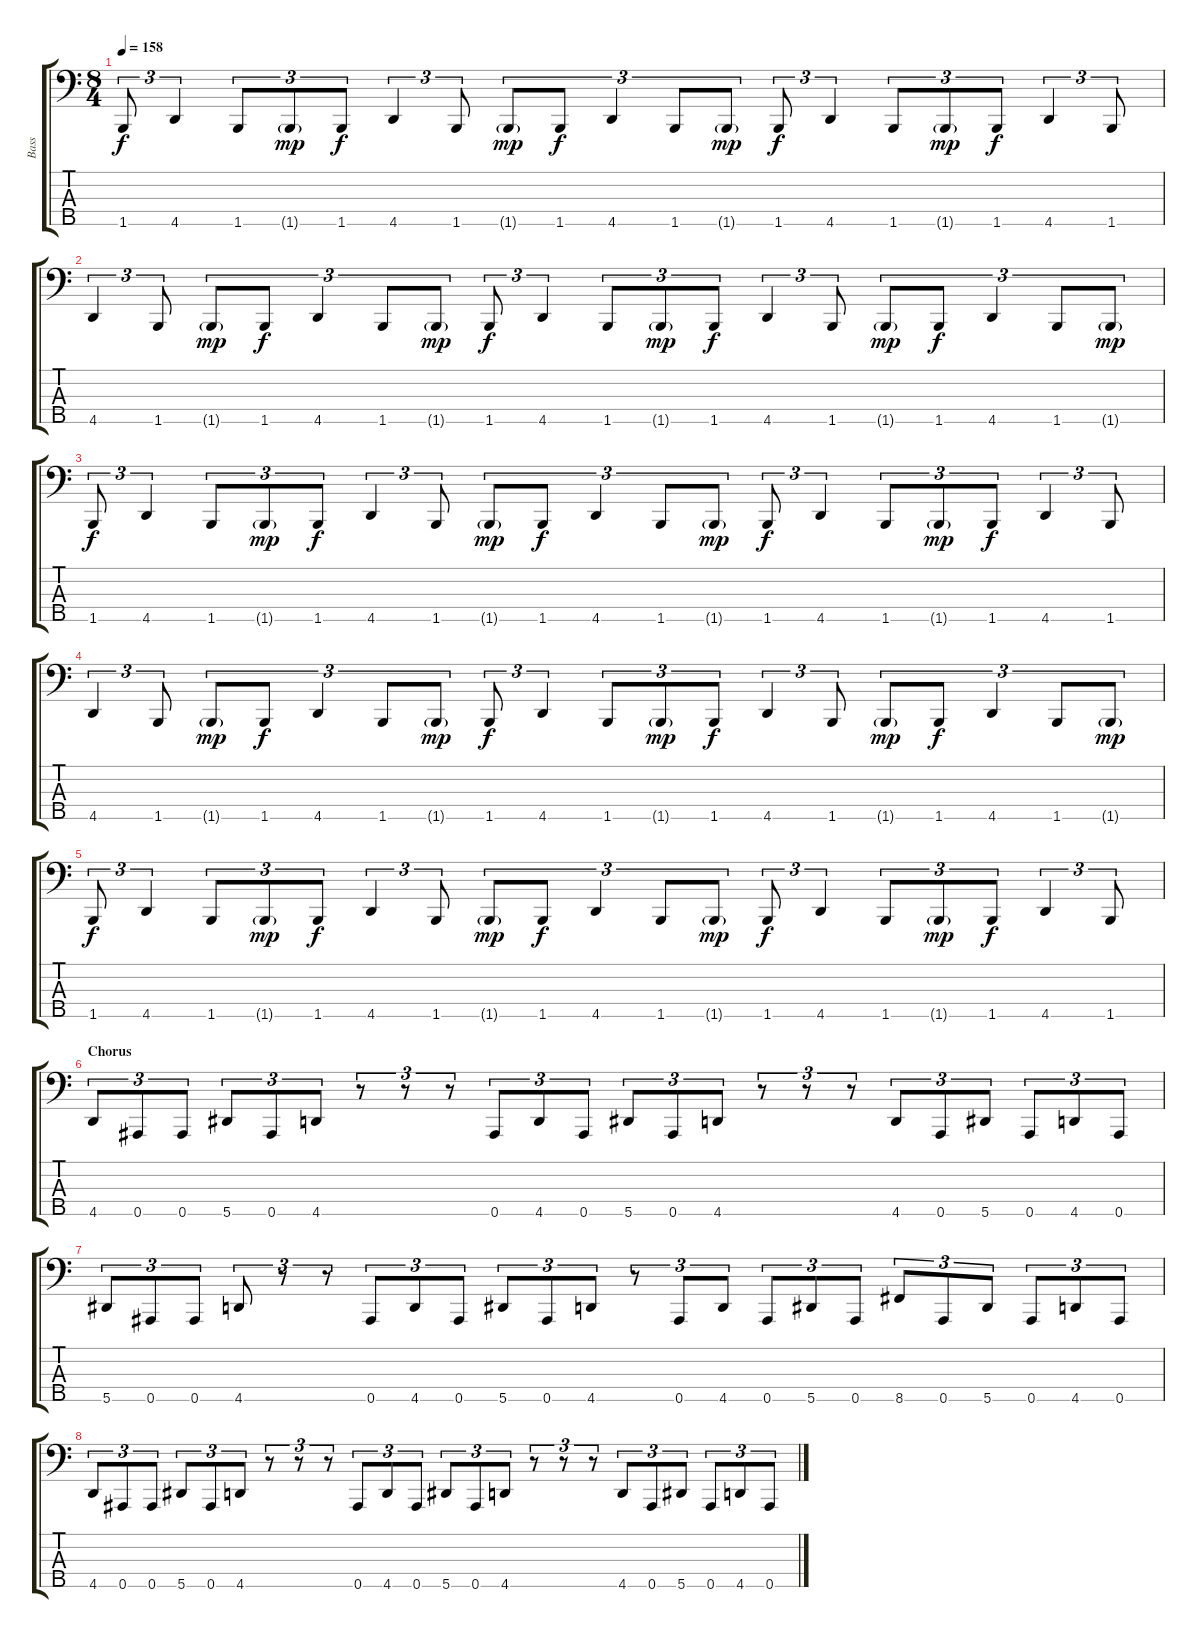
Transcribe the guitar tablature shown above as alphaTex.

\track ("Bass" "Bass") {instrument electricbassfinger}
\staff {score tabs}
\tuning (Gb2 Db2 Ab1 Eb1 Bb0) {hide}
\ts (8 4)
\tempo 158
\clef f4
\ks c
1.5.8{tu (3 2) dy f} 4.5.4{tu (3 2)} 1.5.8{tu (3 2)} 1.5{g}.8{tu (3 2) dy mp} 1.5.8{tu (3 2) dy f} 4.5.4{tu (3 2)} 1.5.8{tu (3 2)} 1.5{g}.8{tu (3 2) dy mp} 1.5.8{tu (3 2) dy f} 4.5.4{tu (3 2)} 1.5.8{tu (3 2)} 1.5{g}.8{tu (3 2) dy mp} 1.5.8{tu (3 2) dy f} 4.5.4{tu (3 2)} 1.5.8{tu (3 2)} 1.5{g}.8{tu (3 2) dy mp} 1.5.8{tu (3 2) dy f} 4.5.4{tu (3 2)} 1.5.8{tu (3 2)} |
4.5.4{tu (3 2)} 1.5.8{tu (3 2)} 1.5{g}.8{tu (3 2) dy mp} 1.5.8{tu (3 2) dy f} 4.5.4{tu (3 2)} 1.5.8{tu (3 2)} 1.5{g}.8{tu (3 2) dy mp} 1.5.8{tu (3 2) dy f} 4.5.4{tu (3 2)} 1.5.8{tu (3 2)} 1.5{g}.8{tu (3 2) dy mp} 1.5.8{tu (3 2) dy f} 4.5.4{tu (3 2)} 1.5.8{tu (3 2)} 1.5{g}.8{tu (3 2) dy mp} 1.5.8{tu (3 2) dy f} 4.5.4{tu (3 2)} 1.5.8{tu (3 2)} 1.5{g}.8{tu (3 2) dy mp} |
1.5.8{tu (3 2) dy f} 4.5.4{tu (3 2)} 1.5.8{tu (3 2)} 1.5{g}.8{tu (3 2) dy mp} 1.5.8{tu (3 2) dy f} 4.5.4{tu (3 2)} 1.5.8{tu (3 2)} 1.5{g}.8{tu (3 2) dy mp} 1.5.8{tu (3 2) dy f} 4.5.4{tu (3 2)} 1.5.8{tu (3 2)} 1.5{g}.8{tu (3 2) dy mp} 1.5.8{tu (3 2) dy f} 4.5.4{tu (3 2)} 1.5.8{tu (3 2)} 1.5{g}.8{tu (3 2) dy mp} 1.5.8{tu (3 2) dy f} 4.5.4{tu (3 2)} 1.5.8{tu (3 2)} |
4.5.4{tu (3 2)} 1.5.8{tu (3 2)} 1.5{g}.8{tu (3 2) dy mp} 1.5.8{tu (3 2) dy f} 4.5.4{tu (3 2)} 1.5.8{tu (3 2)} 1.5{g}.8{tu (3 2) dy mp} 1.5.8{tu (3 2) dy f} 4.5.4{tu (3 2)} 1.5.8{tu (3 2)} 1.5{g}.8{tu (3 2) dy mp} 1.5.8{tu (3 2) dy f} 4.5.4{tu (3 2)} 1.5.8{tu (3 2)} 1.5{g}.8{tu (3 2) dy mp} 1.5.8{tu (3 2) dy f} 4.5.4{tu (3 2)} 1.5.8{tu (3 2)} 1.5{g}.8{tu (3 2) dy mp} |
1.5.8{tu (3 2) dy f} 4.5.4{tu (3 2)} 1.5.8{tu (3 2)} 1.5{g}.8{tu (3 2) dy mp} 1.5.8{tu (3 2) dy f} 4.5.4{tu (3 2)} 1.5.8{tu (3 2)} 1.5{g}.8{tu (3 2) dy mp} 1.5.8{tu (3 2) dy f} 4.5.4{tu (3 2)} 1.5.8{tu (3 2)} 1.5{g}.8{tu (3 2) dy mp} 1.5.8{tu (3 2) dy f} 4.5.4{tu (3 2)} 1.5.8{tu (3 2)} 1.5{g}.8{tu (3 2) dy mp} 1.5.8{tu (3 2) dy f} 4.5.4{tu (3 2)} 1.5.8{tu (3 2)} |
\section ("" "Chorus")
4.5.8{tu (3 2)} 0.5.8{tu (3 2)} 0.5.8{tu (3 2)} 5.5.8{tu (3 2)} 0.5.8{tu (3 2)} 4.5.8{tu (3 2)} r.8{tu (3 2)} r.8{tu (3 2)} r.8{tu (3 2)} 0.5.8{tu (3 2)} 4.5.8{tu (3 2)} 0.5.8{tu (3 2)} 5.5.8{tu (3 2)} 0.5.8{tu (3 2)} 4.5.8{tu (3 2)} r.8{tu (3 2)} r.8{tu (3 2)} r.8{tu (3 2)} 4.5.8{tu (3 2)} 0.5.8{tu (3 2)} 5.5.8{tu (3 2)} 0.5.8{tu (3 2)} 4.5.8{tu (3 2)} 0.5.8{tu (3 2)} |
5.5.8{tu (3 2)} 0.5.8{tu (3 2)} 0.5.8{tu (3 2)} 4.5.8{tu (3 2)} r.8{tu (3 2)} r.8{tu (3 2)} 0.5.8{tu (3 2)} 4.5.8{tu (3 2)} 0.5.8{tu (3 2)} 5.5.8{tu (3 2)} 0.5.8{tu (3 2)} 4.5.8{tu (3 2)} r.8{tu (3 2)} 0.5.8{tu (3 2)} 4.5.8{tu (3 2)} 0.5.8{tu (3 2)} 5.5.8{tu (3 2)} 0.5.8{tu (3 2)} 8.5.8{tu (3 2)} 0.5.8{tu (3 2)} 5.5.8{tu (3 2)} 0.5.8{tu (3 2)} 4.5.8{tu (3 2)} 0.5.8{tu (3 2)} |
4.5.8{tu (3 2)} 0.5.8{tu (3 2)} 0.5.8{tu (3 2)} 5.5.8{tu (3 2)} 0.5.8{tu (3 2)} 4.5.8{tu (3 2)} r.8{tu (3 2)} r.8{tu (3 2)} r.8{tu (3 2)} 0.5.8{tu (3 2)} 4.5.8{tu (3 2)} 0.5.8{tu (3 2)} 5.5.8{tu (3 2)} 0.5.8{tu (3 2)} 4.5.8{tu (3 2)} r.8{tu (3 2)} r.8{tu (3 2)} r.8{tu (3 2)} 4.5.8{tu (3 2)} 0.5.8{tu (3 2)} 5.5.8{tu (3 2)} 0.5.8{tu (3 2)} 4.5.8{tu (3 2)} 0.5.8{tu (3 2)}
